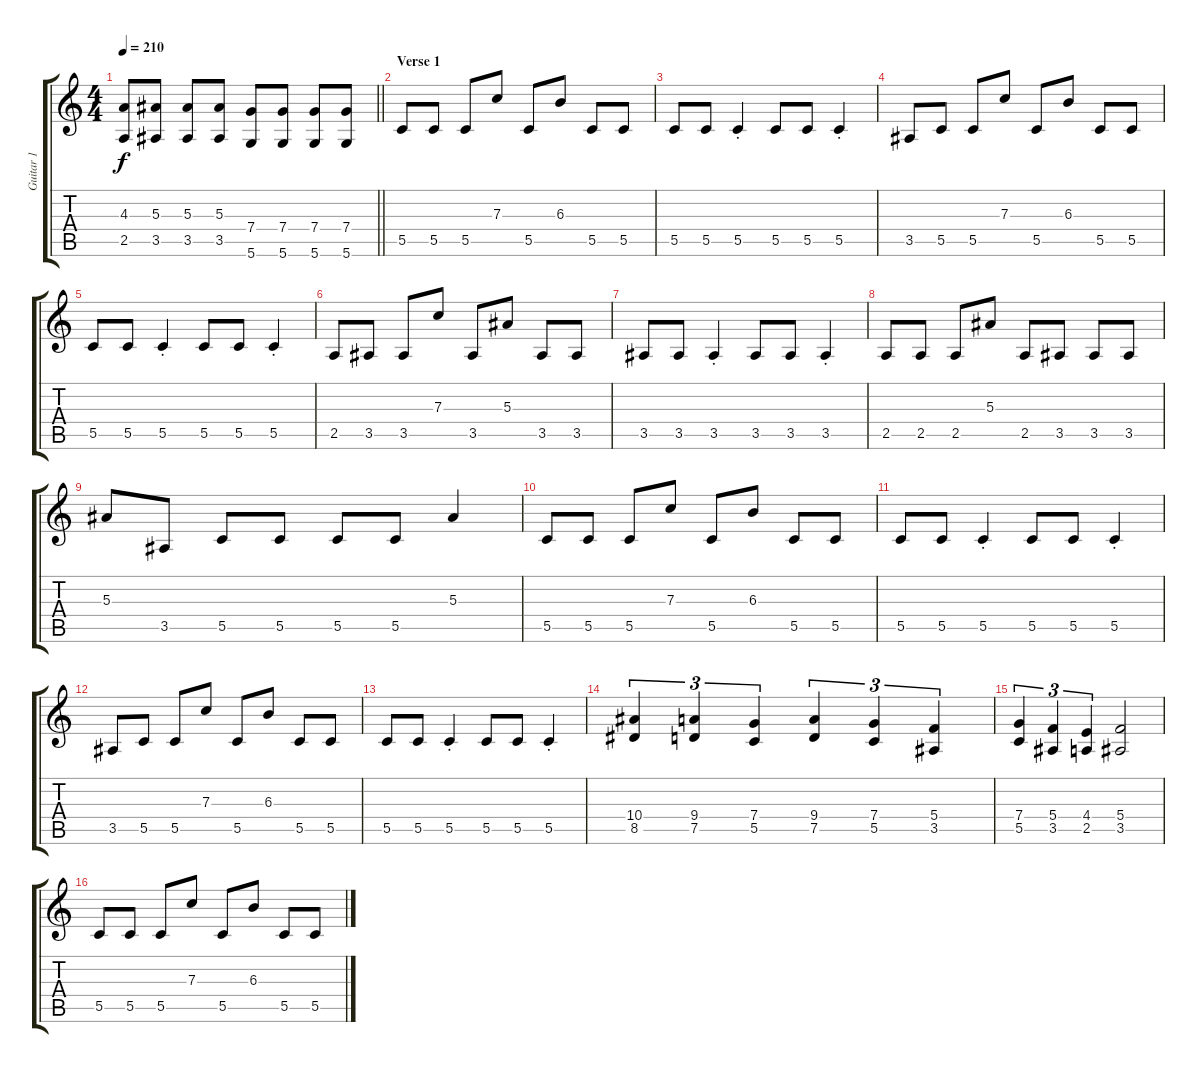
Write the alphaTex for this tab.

\track ("Guitar 1" "Guitar 1") {instrument overdrivenguitar}
\staff {score tabs}
\tuning (D4 A3 F3 C3 G2 D2) {hide}
\ts (4 4)
\tempo 210
\clef g2
\barLineRight lightlight
\ks c
(4.3 2.5).8{dy f} (5.3 3.5).8 (5.3 3.5).8 (5.3 3.5).8 (7.4 5.6).8 (7.4 5.6).8 (7.4 5.6).8 (7.4 5.6).8 |
\section ("" "Verse 1")
5.5.8 5.5.8 5.5.8 7.3.8 5.5.8 6.3.8 5.5.8 5.5.8 |
5.5.8 5.5.8 5.5{st}.4 5.5.8 5.5.8 5.5{st}.4 |
3.5.8 5.5.8 5.5.8 7.3.8 5.5.8 6.3.8 5.5.8 5.5.8 |
5.5.8 5.5.8 5.5{st}.4 5.5.8 5.5.8 5.5{st}.4 |
2.5.8 3.5.8 3.5.8 7.3.8 3.5.8 5.3.8 3.5.8 3.5.8 |
3.5.8 3.5.8 3.5{st}.4 3.5.8 3.5.8 3.5{st}.4 |
2.5.8 2.5.8 2.5.8 5.3.8 2.5.8 3.5.8 3.5.8 3.5.8 |
5.3.8 3.5.8 5.5.8 5.5.8 5.5.8 5.5.8 5.3.4 |
5.5.8 5.5.8 5.5.8 7.3.8 5.5.8 6.3.8 5.5.8 5.5.8 |
5.5.8 5.5.8 5.5{st}.4 5.5.8 5.5.8 5.5{st}.4 |
3.5.8 5.5.8 5.5.8 7.3.8 5.5.8 6.3.8 5.5.8 5.5.8 |
5.5.8 5.5.8 5.5{st}.4 5.5.8 5.5.8 5.5{st}.4 |
(10.4 8.5).4{tu (3 2)} (9.4 7.5).4{tu (3 2)} (7.4 5.5).4{tu (3 2)} (9.4 7.5).4{tu (3 2)} (7.4 5.5).4{tu (3 2)} (5.4 3.5).4{tu (3 2)} |
(7.4 5.5).4{tu (3 2)} (5.4 3.5).4{tu (3 2)} (4.4 2.5).4{tu (3 2)} (5.4 3.5).2 |
5.5.8 5.5.8 5.5.8 7.3.8 5.5.8 6.3.8 5.5.8 5.5.8
